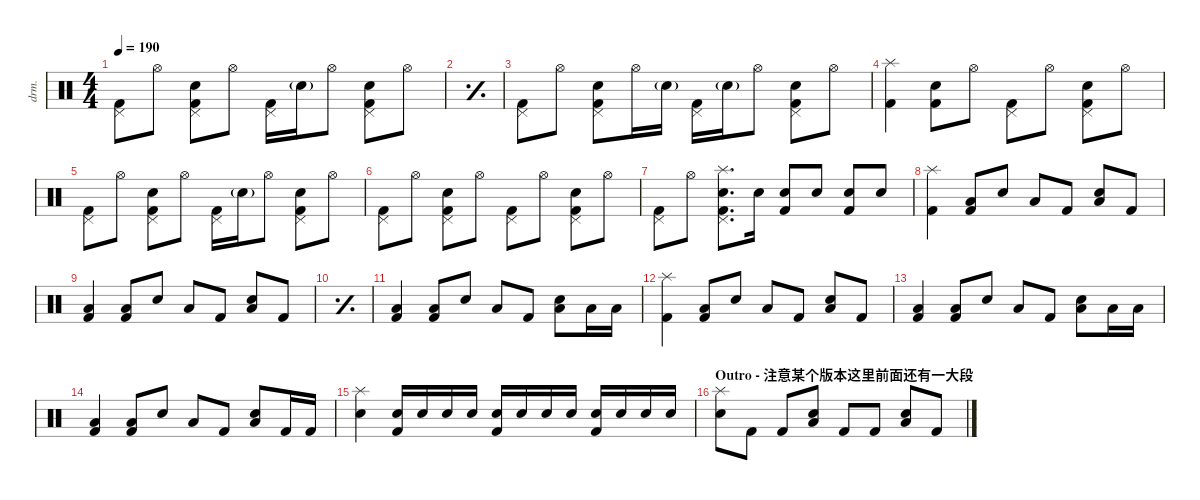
\defaultSystemsLayout 4
\hideDynamics
\bracketExtendMode nobrackets
\track ("伊地知虹夏" "drm.") {instrument percussion}
\staff {score}
\articulation defaults
\ts (4 4)
\tempo 190
\clef neutral
\ks c
("Kick (hit) 2" "Pedal Hi-Hat (hit)").8{dy mf beam Down} "Hi-Hat (open)".8{beam Down} ("Kick (hit) 2" "Pedal Hi-Hat (hit)" "Snare (hit) 2").8{beam Down} "Hi-Hat (open)".8{beam Down} ("Kick (hit) 2" "Pedal Hi-Hat (hit)").16{beam Down} "Snare (hit) 2"{g}.16{beam Down} "Hi-Hat (open)".8{beam Down} ("Snare (hit) 2" "Kick (hit) 2" "Pedal Hi-Hat (hit)").8{beam Down} "Hi-Hat (open)".8{beam Down} |
\simile simple
|
\simile none
("Kick (hit) 2" "Pedal Hi-Hat (hit)").8{beam Down} "Hi-Hat (open)".8{beam Down} ("Kick (hit) 2" "Pedal Hi-Hat (hit)" "Snare (hit) 2").8{beam Down} "Hi-Hat (open)".16{beam Down} "Snare (hit) 2"{g}.16{beam Down} ("Kick (hit) 2" "Pedal Hi-Hat (hit)").16{beam Down} "Snare (hit) 2"{g}.16{beam Down} "Hi-Hat (open)".8{beam Down} ("Snare (hit) 2" "Kick (hit) 2" "Pedal Hi-Hat (hit)").8{beam Down} "Hi-Hat (open)".8{beam Down} |
("Splash (hit)" "Kick (hit) 2").4{beam Down} ("Kick (hit) 2" "Snare (hit) 2").8{beam Down} "Hi-Hat (open)".8{beam Down} ("Kick (hit) 2" "Pedal Hi-Hat (hit)").8{beam Down} "Hi-Hat (open)".8{beam Down} ("Snare (hit) 2" "Kick (hit) 2" "Pedal Hi-Hat (hit)").8{beam Down} "Hi-Hat (open)".8{beam Down} |
("Kick (hit) 2" "Pedal Hi-Hat (hit)").8{beam Down} "Hi-Hat (open)".8{beam Down} ("Kick (hit) 2" "Pedal Hi-Hat (hit)" "Snare (hit) 2").8{beam Down} "Hi-Hat (open)".8{beam Down} ("Kick (hit) 2" "Pedal Hi-Hat (hit)").16{beam Down} "Snare (hit) 2"{g}.16{beam Down} "Hi-Hat (open)".8{beam Down} ("Snare (hit) 2" "Kick (hit) 2" "Pedal Hi-Hat (hit)").8{beam Down} "Hi-Hat (open)".8{beam Down} |
("Kick (hit) 2" "Pedal Hi-Hat (hit)").8{beam Down} "Hi-Hat (open)".8{beam Down} ("Snare (hit) 2" "Kick (hit) 2" "Pedal Hi-Hat (hit)").8{beam Down} "Hi-Hat (open)".8{beam Down} ("Kick (hit) 2" "Pedal Hi-Hat (hit)").8{beam Down} "Hi-Hat (open)".8{beam Down} ("Snare (hit) 2" "Kick (hit) 2" "Pedal Hi-Hat (hit)").8{beam Down} "Hi-Hat (open)".8{beam Down} |
("Kick (hit) 2" "Pedal Hi-Hat (hit)").8{beam Down} "Hi-Hat (open)".8{beam Down} ("Splash (hit)" "Snare (hit) 2" "Kick (hit) 2" "Pedal Hi-Hat (hit)").8{d beam Down} "Snare (hit) 2".16{beam Down} ("Snare (hit) 2" "Kick (hit) 2").8{beam Up} "Snare (hit) 2".8{beam Up} ("Snare (hit) 2" "Kick (hit) 2").8{beam Up} "Snare (hit) 2".8{beam Up} |
("Splash (hit)" "Kick (hit) 2").4{beam Down} ("Kick (hit) 2" "Low Tom (hit)").8{beam Up} "Snare (hit) 2".8{beam Up} "Low Tom (hit)".8{beam Up} "Kick (hit) 2".8{beam Up} ("Low Tom (hit)" "Snare (hit) 2").8{beam Up} "Kick (hit) 2".8{beam Up} |
("Kick (hit) 2" "Low Tom (hit)").4{beam Up} ("Kick (hit) 2" "Low Tom (hit)").8{beam Up} "Snare (hit) 2".8{beam Up} "Low Tom (hit)".8{beam Up} "Kick (hit) 2".8{beam Up} ("Low Tom (hit)" "Snare (hit) 2").8{beam Up} "Kick (hit) 2".8{beam Up} |
\simile simple
|
\simile none
("Kick (hit) 2" "Low Tom (hit)").4{beam Up} ("Kick (hit) 2" "Low Tom (hit)").8{beam Up} "Snare (hit) 2".8{beam Up} "Low Tom (hit)".8{beam Up} "Kick (hit) 2".8{beam Up} ("Low Tom (hit)" "Snare (hit) 2").8{beam Down} "Low Tom (hit)".16{beam Down} "Low Tom (hit)".16{beam Down} |
("Splash (hit)" "Kick (hit) 2").4{beam Down} ("Kick (hit) 2" "Low Tom (hit)").8{beam Up} "Snare (hit) 2".8{beam Up} "Low Tom (hit)".8{beam Up} "Kick (hit) 2".8{beam Up} ("Low Tom (hit)" "Snare (hit) 2").8{beam Up} "Kick (hit) 2".8{beam Up} |
("Kick (hit) 2" "Low Tom (hit)").4{beam Up} ("Kick (hit) 2" "Low Tom (hit)").8{beam Up} "Snare (hit) 2".8{beam Up} "Low Tom (hit)".8{beam Up} "Kick (hit) 2".8{beam Up} ("Low Tom (hit)" "Snare (hit) 2").8{beam Down} "Low Tom (hit)".16{beam Down} "Low Tom (hit)".16{beam Down} |
("Kick (hit) 2" "Low Tom (hit)").4{beam Up} ("Kick (hit) 2" "Low Tom (hit)").8{beam Up} "Snare (hit) 2".8{beam Up} "Low Tom (hit)".8{beam Up} "Kick (hit) 2".8{beam Up} ("Low Tom (hit)" "Snare (hit) 2").8{beam Up} "Kick (hit) 2".16{beam Up} "Kick (hit) 2".16{beam Up} |
("Snare (hit) 2" "Splash (hit)").4{beam Down} ("Snare (hit) 2" "Kick (hit) 2").16{beam Up} "Snare (hit) 2".16{beam Up} "Snare (hit) 2".16{beam Up} "Snare (hit) 2".16{beam Up} ("Snare (hit) 2" "Kick (hit) 2").16{beam Up} "Snare (hit) 2".16{beam Up} "Snare (hit) 2".16{beam Up} "Snare (hit) 2".16{beam Up} ("Snare (hit) 2" "Kick (hit) 2").16{beam Up} "Snare (hit) 2".16{beam Up} "Snare (hit) 2".16{beam Up} "Snare (hit) 2".16{beam Up} |
\section ("" "Outro - 注意某个版本这里前面还有一大段")
("Splash (hit)" "Snare (hit) 2").8{beam Down} "Kick (hit) 2".8{beam Down} "Kick (hit) 2".8{beam Up} ("Low Tom (hit)" "Snare (hit) 2").8{beam Up} "Kick (hit) 2".8{beam Up} "Kick (hit) 2".8{beam Up} ("Low Tom (hit)" "Snare (hit) 2").8{beam Up} "Kick (hit) 2".8{beam Up}
